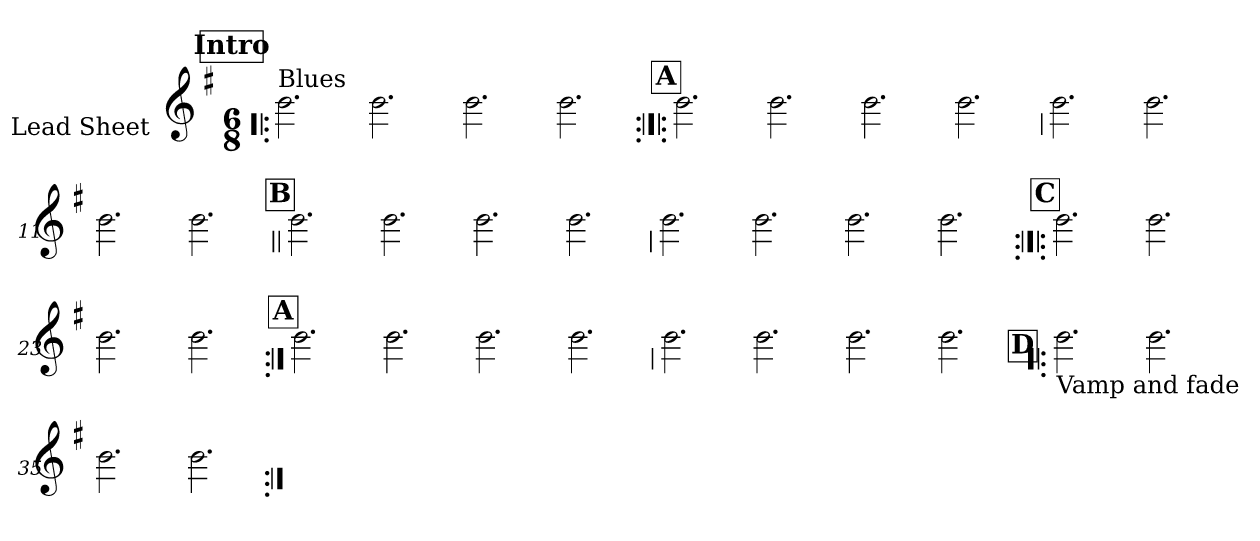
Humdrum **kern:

**kern
*part1
*staff1
*I"Lead Sheet
*stria0
*clefG2
*k[f#]
*G:
*M6/8
*MM44
!!LO:REH:place=s1:a:t=Intro
=1!|:
!LO:TX:a:t=Blues
2.b
=2-
2.b
=3-
2.b
=4-
2.b
!!LO:LB:g=z
!!LO:REH:place=s1:a:t=A
=5:|!|:
2.b
=6-
2.b
=7-
2.b
=8-
2.b
!!LO:LB:g=z
=9
2.b
=10-
2.b
=11-
2.b
=12-
2.b
!!LO:LB:g=z
!!LO:REH:place=s1:a:t=B
=13||
2.b
=14-
2.b
=15-
2.b
=16-
2.b
!!LO:LB:g=z
=17
2.b
=18-
2.b
=19-
2.b
=20-
2.b
!!LO:LB:g=z
!!LO:REH:place=s1:a:t=C
=21:|!|:
2.b
=22-
2.b
=23-
2.b
=24-
2.b
!!LO:LB:g=z
!!LO:REH:place=s1:a:t=A
=25:|!
2.b
=26-
2.b
=27-
2.b
=28-
2.b
!!LO:LB:g=z
=29
2.b
=30-
2.b
=31-
2.b
=32-
2.b
!!LO:LB:g=z
!!LO:REH:place=s1:a:t=D
=33!|:
!LO:TX:b:t=Vamp and fade
2.b
=34-
2.b
=35-
2.b
=36-
2.b
=:|!
*-
